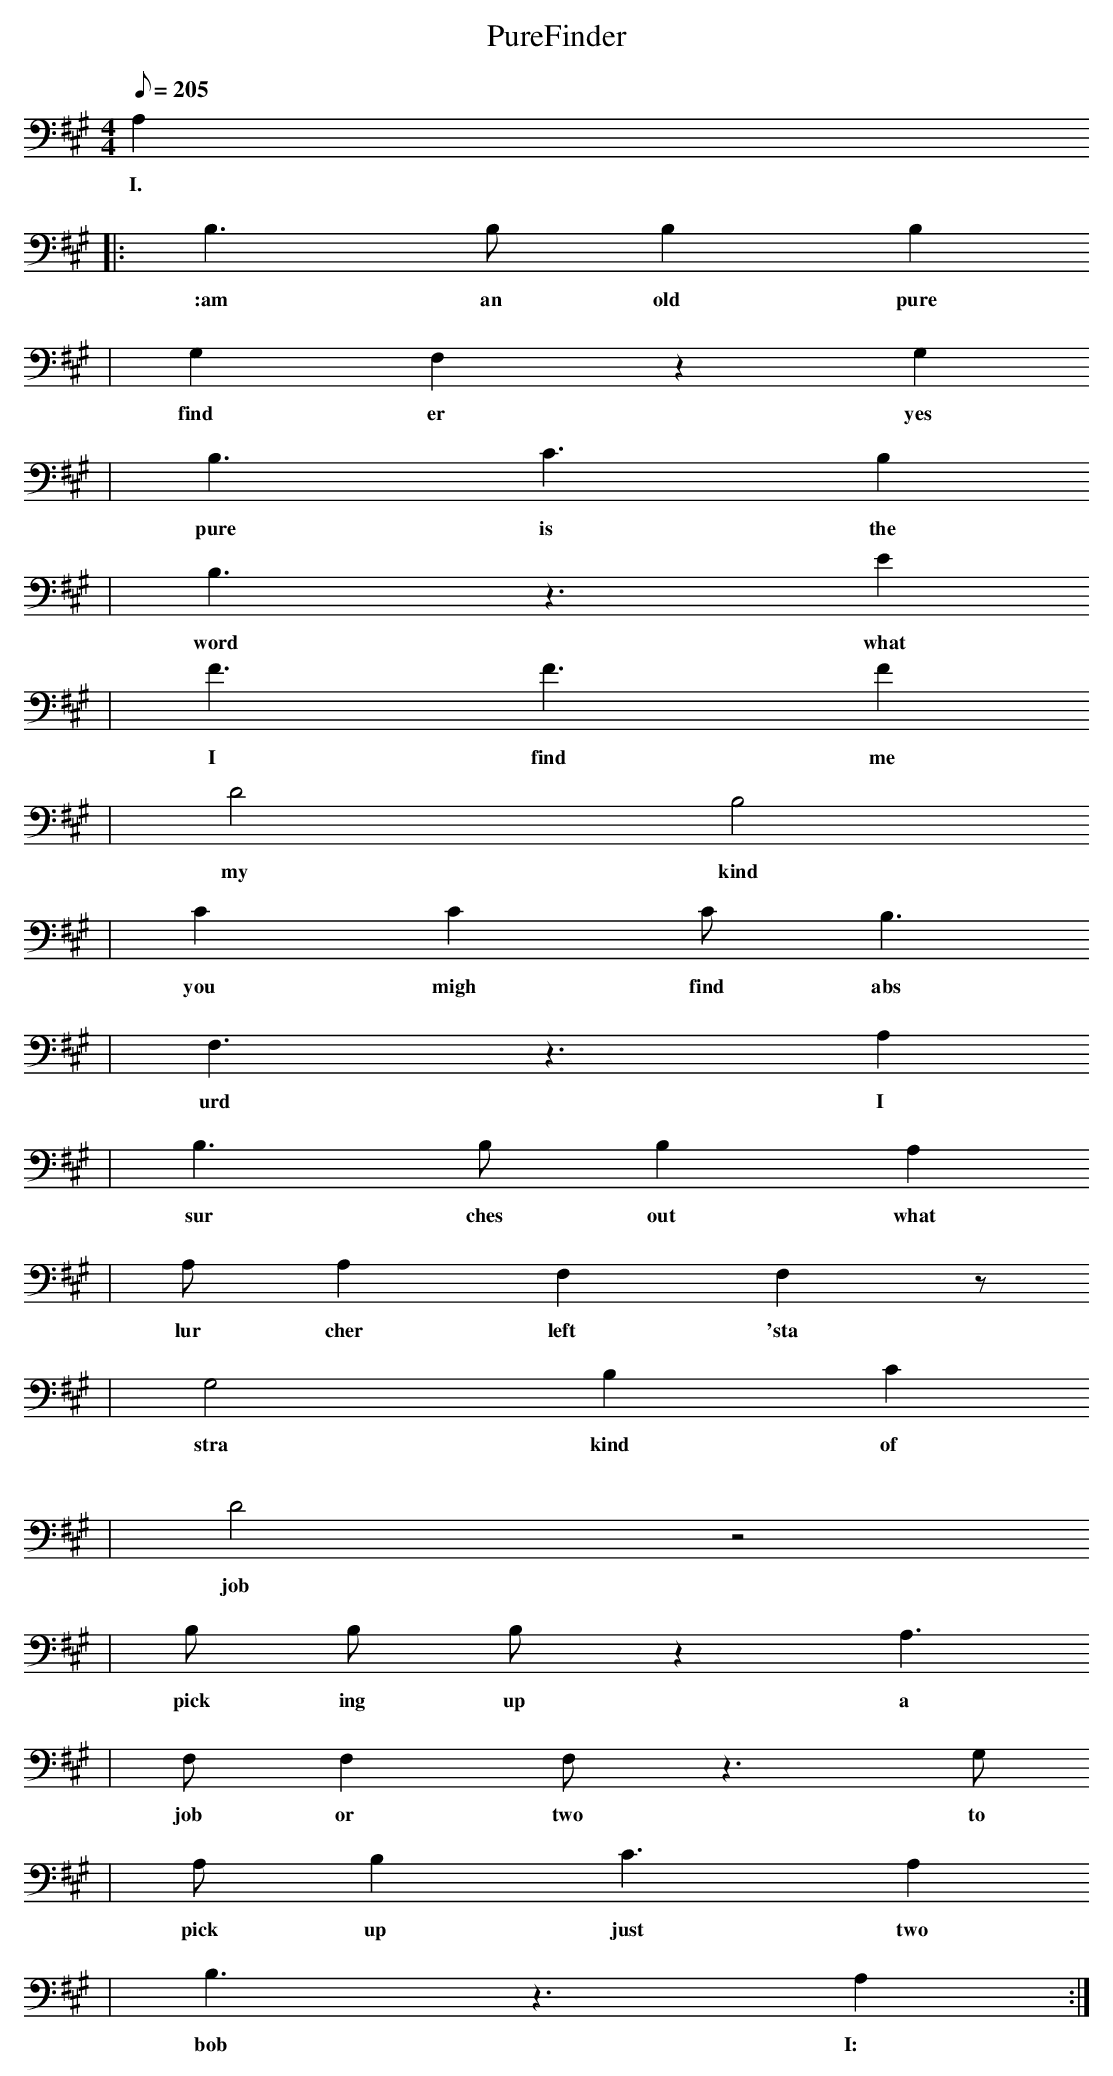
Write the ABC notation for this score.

X:1
T:PureFinder
K:A bass
M:4/4
L:1/8
Q:205
 A,2
w: I.
 |: B,3 B,1 B,2 B,2
w: :am an old pure
| G,2 F,2 z2 G,2
w: find er yes
| B,3 C3 B,2
w: pure is the
| B,3 z3 E2
w: word  what
| F3 F3 F2
w: I find me
| D4 B,4
w: my kind
| C2 C2 C1 B,3
w: you migh find abs
| F,3 z3 A,2
w: urd I
| B,3 B,1 B,2 A,2
w: sur ches out what
| A,1 A,2 F,2 F,2 z1
w: lur cher left 'sta
| G,4 B,2 C2
w: stra kind of
| D4 z4
w: job
| B,1 B,1 B,1 z2 A,3
w: pick ing up  a
| F,1 F,2 F,1 z3 G,1
w: job or two  to
| A,1 B,2 C3 A,2
w: pick up just two
| B,3 z3 A,2 :|
w: bob  I:
